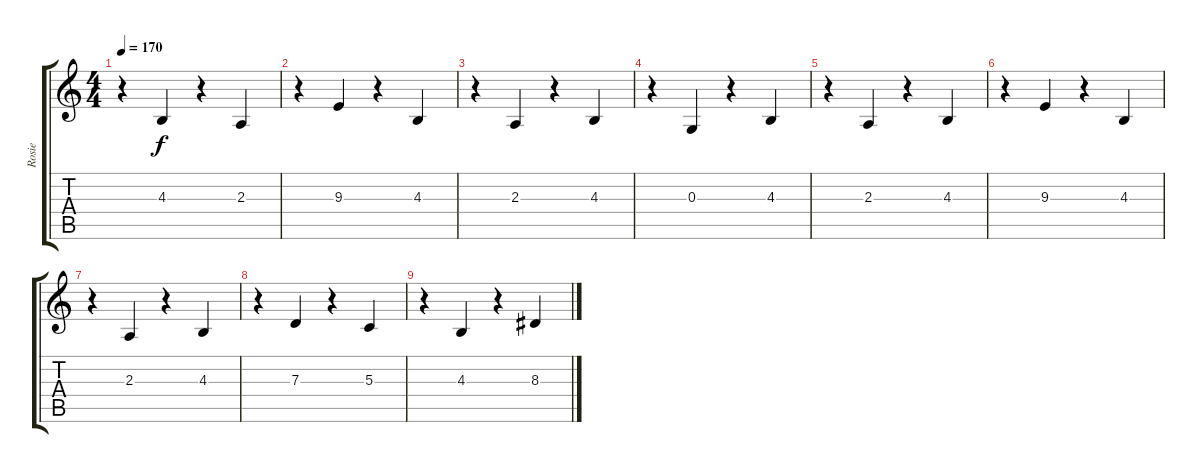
\track ("Rosie" "Rosie") {instrument choiraahs}
\staff {score tabs}
\tuning (E4 B3 G3 D3 A2 D2) {hide}
\ts (4 4)
\tempo 170
\clef g2
\ks c
r.4{dy f} 4.3.4 r.4 2.3.4 |
r.4 9.3.4 r.4 4.3.4 |
r.4 2.3.4 r.4 4.3.4 |
r.4 0.3.4 r.4 4.3.4 |
r.4 2.3.4 r.4 4.3.4 |
r.4 9.3.4 r.4 4.3.4 |
r.4 2.3.4 r.4 4.3.4 |
r.4 7.3.4 r.4 5.3.4 |
r.4 4.3.4 r.4 8.3.4
